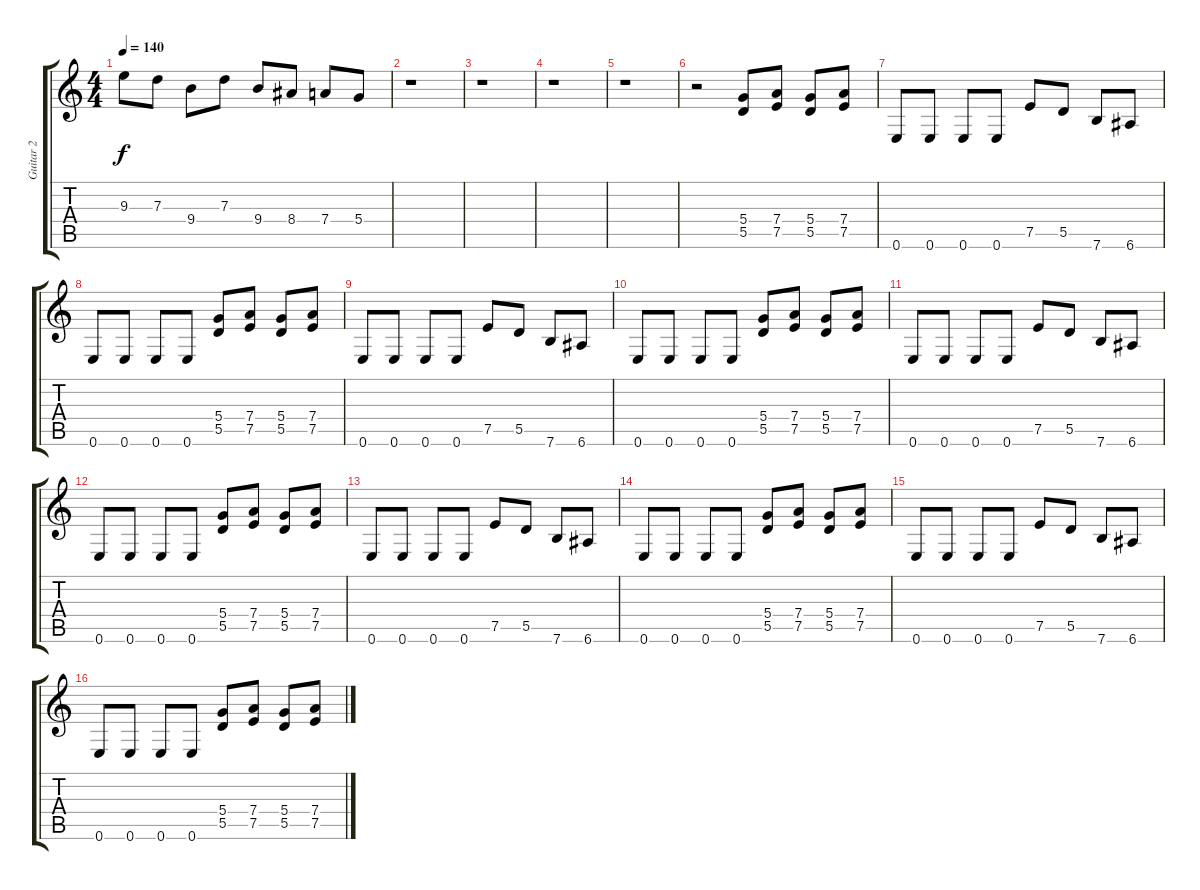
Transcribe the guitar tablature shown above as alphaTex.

\track ("Guitar 2" "Guitar 2") {mute instrument overdrivenguitar}
\staff {score tabs}
\tuning (E4 B3 G3 D3 A2 E2) {hide}
\ts (4 4)
\tempo 140
\clef g2
\ks c
9.3.8{dy f} 7.3.8 9.4.8 7.3.8 9.4.8 8.4.8 7.4.8 5.4.8 |
r.1 |
r.1 |
r.1 |
r.1 |
r.2 (5.4 5.5).8 (7.4 7.5).8 (5.4 5.5).8 (7.4 7.5).8 |
0.6.8 0.6.8 0.6.8 0.6.8 7.5.8 5.5.8 7.6.8 6.6.8 |
0.6.8 0.6.8 0.6.8 0.6.8 (5.4 5.5).8 (7.4 7.5).8 (5.4 5.5).8 (7.4 7.5).8 |
0.6.8 0.6.8 0.6.8 0.6.8 7.5.8 5.5.8 7.6.8 6.6.8 |
0.6.8 0.6.8 0.6.8 0.6.8 (5.4 5.5).8 (7.4 7.5).8 (5.4 5.5).8 (7.4 7.5).8 |
0.6.8 0.6.8 0.6.8 0.6.8 7.5.8 5.5.8 7.6.8 6.6.8 |
0.6.8 0.6.8 0.6.8 0.6.8 (5.4 5.5).8 (7.4 7.5).8 (5.4 5.5).8 (7.4 7.5).8 |
0.6.8 0.6.8 0.6.8 0.6.8 7.5.8 5.5.8 7.6.8 6.6.8 |
0.6.8 0.6.8 0.6.8 0.6.8 (5.4 5.5).8 (7.4 7.5).8 (5.4 5.5).8 (7.4 7.5).8 |
0.6.8 0.6.8 0.6.8 0.6.8 7.5.8 5.5.8 7.6.8 6.6.8 |
0.6.8 0.6.8 0.6.8 0.6.8 (5.4 5.5).8 (7.4 7.5).8 (5.4 5.5).8 (7.4 7.5).8
